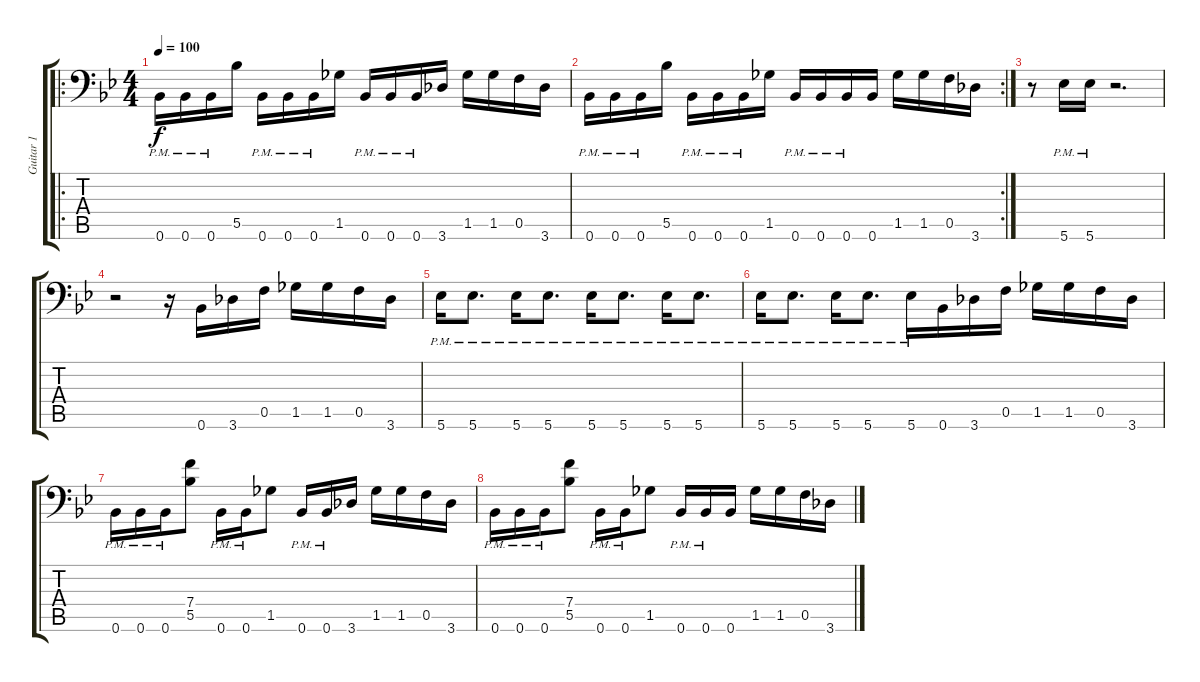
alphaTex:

\track ("Guitar 1" "Guitar 1") {instrument distortionguitar}
\staff {score tabs}
\tuning (C4 G3 Eb3 Bb2 F2 Bb1) {hide}
\ro
\ts (4 4)
\tempo 100
\clef f4
\ks bb
0.6{pm}.16{dy f} 0.6{pm}.16 0.6{pm}.16 5.5.16 0.6{pm}.16 0.6{pm}.16 0.6{pm}.16 1.5.16 0.6{pm}.16 0.6{pm}.16 0.6{pm}.16 3.6.16 1.5.16 1.5.16 0.5.16 3.6.16 |
\rc 2
0.6{pm}.16 0.6{pm}.16 0.6{pm}.16 5.5.16 0.6{pm}.16 0.6{pm}.16 0.6{pm}.16 1.5.16 0.6{pm}.16 0.6{pm}.16 0.6{pm}.16 0.6.16 1.5.16 1.5.16 0.5.16 3.6.16 |
r.8 5.6{pm}.16 5.6{pm}.16 r.2{d} |
r.2 r.16 0.6.16 3.6.16 0.5.16 1.5.16 1.5.16 0.5.16 3.6.16 |
5.6{pm}.16 5.6{pm}.8{d} 5.6{pm}.16 5.6{pm}.8{d} 5.6{pm}.16 5.6{pm}.8{d} 5.6{pm}.16 5.6{pm}.8{d} |
5.6{pm}.16 5.6{pm}.8{d} 5.6{pm}.16 5.6{pm}.8{d} 5.6{pm}.16 0.6.16 3.6.16 0.5.16 1.5.16 1.5.16 0.5.16 3.6.16 |
0.6{pm}.16 0.6{pm}.16 0.6{pm}.16 (7.4 5.5).8 0.6{pm}.16 0.6{pm}.16 1.5.8 0.6{pm}.16 0.6{pm}.16 3.6.16 1.5.16 1.5.16 0.5.16 3.6.16 |
0.6{pm}.16 0.6{pm}.16 0.6{pm}.16 (7.4 5.5).8 0.6{pm}.16 0.6{pm}.16 1.5.8 0.6{pm}.16 0.6{pm}.16 0.6.16 1.5.16 1.5.16 0.5.16 3.6.16
